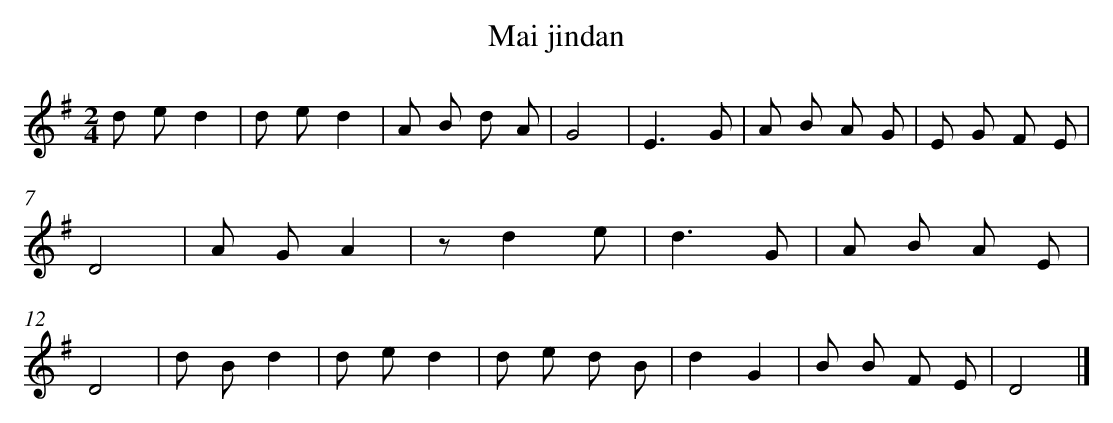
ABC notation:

X:1
T: Mai jindan
L: 1/8
M: 2/4
K: G
d ed2 [I:setbarnb 1]|
d ed2 |
A B d A |
G4 |
E3G |
A B A G |
E G F E |
D4 |
A GA2 |
zd2e |
d3G |
A B A E |
D4 |
d Bd2 |
d ed2 |
d e d B |
d2G2 |
B B F E |
D4 |]
